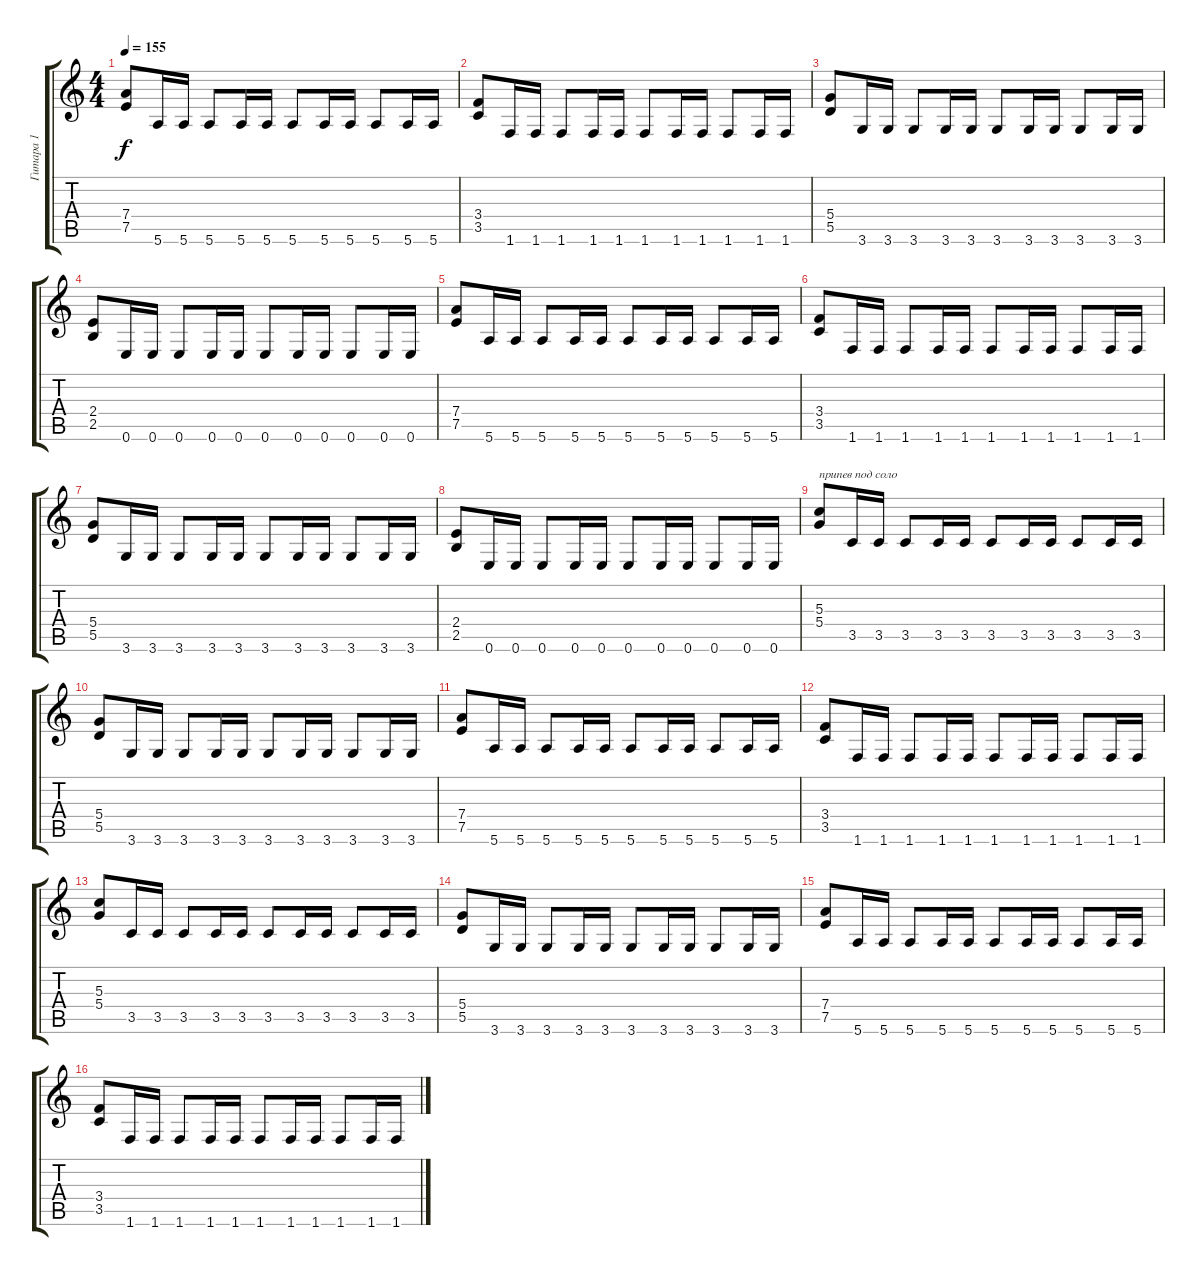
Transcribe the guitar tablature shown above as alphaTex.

\track ("Гитара 1" "Гитара 1") {instrument distortionguitar}
\staff {score tabs}
\tuning (E4 B3 G3 D3 A2 E2) {hide}
\ts (4 4)
\tempo 155
\clef g2
\ks c
(7.4 7.5).8{dy f} 5.6.16 5.6.16 5.6.8 5.6.16 5.6.16 5.6.8 5.6.16 5.6.16 5.6.8 5.6.16 5.6.16 |
(3.4 3.5).8 1.6.16 1.6.16 1.6.8 1.6.16 1.6.16 1.6.8 1.6.16 1.6.16 1.6.8 1.6.16 1.6.16 |
(5.4 5.5).8 3.6.16 3.6.16 3.6.8 3.6.16 3.6.16 3.6.8 3.6.16 3.6.16 3.6.8 3.6.16 3.6.16 |
(2.4 2.5).8 0.6.16 0.6.16 0.6.8 0.6.16 0.6.16 0.6.8 0.6.16 0.6.16 0.6.8 0.6.16 0.6.16 |
(7.4 7.5).8 5.6.16 5.6.16 5.6.8 5.6.16 5.6.16 5.6.8 5.6.16 5.6.16 5.6.8 5.6.16 5.6.16 |
(3.4 3.5).8 1.6.16 1.6.16 1.6.8 1.6.16 1.6.16 1.6.8 1.6.16 1.6.16 1.6.8 1.6.16 1.6.16 |
(5.4 5.5).8 3.6.16 3.6.16 3.6.8 3.6.16 3.6.16 3.6.8 3.6.16 3.6.16 3.6.8 3.6.16 3.6.16 |
(2.4 2.5).8 0.6.16 0.6.16 0.6.8 0.6.16 0.6.16 0.6.8 0.6.16 0.6.16 0.6.8 0.6.16 0.6.16 |
(5.3 5.4).8{txt "припев под соло"} 3.5.16 3.5.16 3.5.8 3.5.16 3.5.16 3.5.8 3.5.16 3.5.16 3.5.8 3.5.16 3.5.16 |
(5.4 5.5).8 3.6.16 3.6.16 3.6.8 3.6.16 3.6.16 3.6.8 3.6.16 3.6.16 3.6.8 3.6.16 3.6.16 |
(7.4 7.5).8 5.6.16 5.6.16 5.6.8 5.6.16 5.6.16 5.6.8 5.6.16 5.6.16 5.6.8 5.6.16 5.6.16 |
(3.4 3.5).8 1.6.16 1.6.16 1.6.8 1.6.16 1.6.16 1.6.8 1.6.16 1.6.16 1.6.8 1.6.16 1.6.16 |
(5.3 5.4).8 3.5.16 3.5.16 3.5.8 3.5.16 3.5.16 3.5.8 3.5.16 3.5.16 3.5.8 3.5.16 3.5.16 |
(5.4 5.5).8 3.6.16 3.6.16 3.6.8 3.6.16 3.6.16 3.6.8 3.6.16 3.6.16 3.6.8 3.6.16 3.6.16 |
(7.4 7.5).8 5.6.16 5.6.16 5.6.8 5.6.16 5.6.16 5.6.8 5.6.16 5.6.16 5.6.8 5.6.16 5.6.16 |
(3.4 3.5).8 1.6.16 1.6.16 1.6.8 1.6.16 1.6.16 1.6.8 1.6.16 1.6.16 1.6.8 1.6.16 1.6.16
